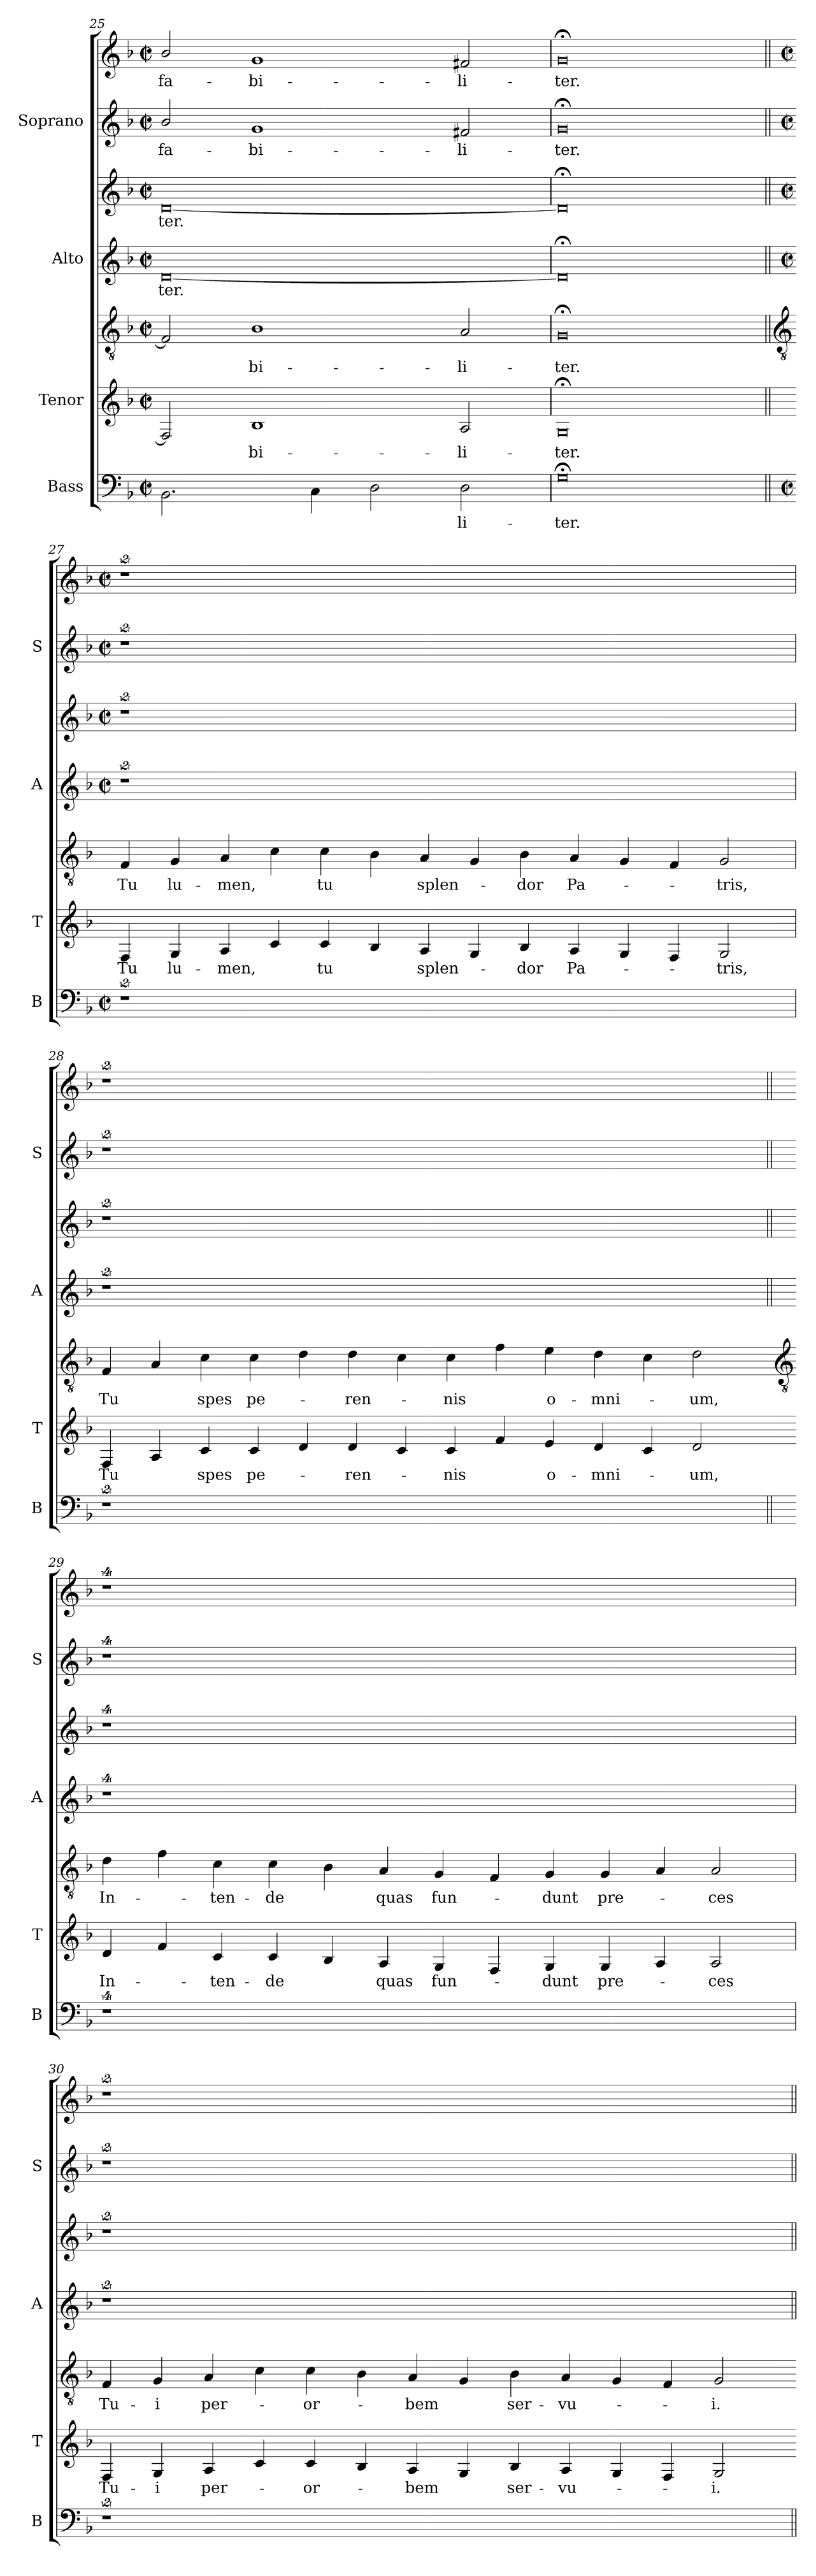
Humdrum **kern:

**kern	**text	**kern	**text	**kern	**text	**kern	**text	**kern	**text	**kern	**text	**kern	**text
*part4	*part4	*part3	*part3	*part3	*part3	*part2	*part2	*part2	*part2	*part1	*part1	*part1	*part1
*staff7	*staff7	*staff6	*staff6	*staff5	*staff5	*staff4	*staff4	*staff3	*staff3	*staff2	*staff2	*staff1	*staff1
*I"Bass	*	*I"Tenor	*	*	*	*I"Alto	*	*	*	*I"Soprano	*	*	*
*I'B	*	*I'T	*	*	*	*I'A	*	*	*	*I'S	*	*	*
*clefF4	*	*	*	*clefGv2	*	*	*	*clefG2	*	*	*	*clefG2	*
*k[b-]	*	*k[b-]	*	*k[b-]	*	*k[b-]	*	*k[b-]	*	*k[b-]	*	*k[b-]	*
*F:	*	*F:	*	*F:	*	*F:	*	*F:	*	*F:	*	*F:	*
*M4/2	*	*M4/2	*	*M4/2	*	*M4/2	*	*M4/2	*	*M4/2	*	*M4/2	*
*met(c|)	*	*met(c|)	*	*met(c|)	*	*met(c|)	*	*met(c|)	*	*met(c|)	*	*met(c|)	*
=25	=25	=25	=25	=25	=25	=25	=25	=25	=25	=25	=25	=25	=25
!	!	!	!	!	!	!	!LO:LY:b	!	!LO:LY:b	!	!LO:LY:b	!	!LO:LY:b
2.BB-\	.	2F]	.	2F]	.	[0d	-ter.	[0d	-ter.	2b-/	fa-	2b-/	fa-
!	!	!	!LO:LY:b	!	!LO:LY:b	!	!	!	!	!	!LO:LY:b	!	!LO:LY:b
.	.	1B-	bi-	1B-	bi-	.	.	.	.	1g	-bi-	1g	-bi-
4C\	.	.	.	.	.	.	.	.	.	.	.	.	.
2D	.	.	.	.	.	.	.	.	.	.	.	.	.
!	!LO:LY:b	!	!LO:LY:b	!	!LO:LY:b	!	!	!	!	!	!LO:LY:b	!	!LO:LY:b
2D	li-	2A	-li-	2A	-li-	.	.	.	.	2f#X	-li-	2f#X	-li-
=26	=26	=26	=26	=26	=26	=26	=26	=26	=26	=26	=26	=26	=26
!	!LO:LY:b	!	!LO:LY:b	!	!LO:LY:b	!	!	!	!	!	!LO:LY:b	!	!LO:LY:b
0G;<	-ter.	0G;<	-ter.	0G;<	-ter.	0d;<]	.	0d;<]	.	0g;<	-ter.	0g;<	-ter.
!!LO:LB:g=z
=27||	=27||	=27||	=27||	=27||	=27||	=27||	=27||	=27||	=27||	=27||	=27||	=27||	=27||
*	*	*	*	*clefGv2	*	*	*	*	*	*	*	*	*
*M4/2	*	*	*	*	*	*M4/2	*	*M4/2	*	*M4/2	*	*M4/2	*
*met(c|)	*	*	*	*	*	*met(c|)	*	*met(c|)	*	*met(c|)	*	*met(c|)	*
!	!	!	!LO:LY:b	!	!LO:LY:b	!	!	!	!	!	!	!	!
2%7r	.	4F	Tu	4F	Tu	2%7r	.	2%7r	.	2%7r	.	2%7r	.
!	!	!	!LO:LY:b	!	!LO:LY:b	!	!	!	!	!	!	!	!
.	.	4G	lu-	4G	lu-	.	.	.	.	.	.	.	.
!	!	!	!LO:LY:b	!	!LO:LY:b	!	!	!	!	!	!	!	!
.	.	4A	-men,	4A	-men,	.	.	.	.	.	.	.	.
.	.	4c	.	4c	.	.	.	.	.	.	.	.	.
!	!	!	!LO:LY:b	!	!LO:LY:b	!	!	!	!	!	!	!	!
.	.	4c	tu	4c	tu	.	.	.	.	.	.	.	.
.	.	4B-	.	4B-	.	.	.	.	.	.	.	.	.
!	!	!	!LO:LY:b	!	!LO:LY:b	!	!	!	!	!	!	!	!
.	.	4A	splen-	4A	splen-	.	.	.	.	.	.	.	.
.	.	4G	.	4G	.	.	.	.	.	.	.	.	.
!	!	!	!LO:LY:b	!	!LO:LY:b	!	!	!	!	!	!	!	!
.	.	4B-	dor	4B-	dor	.	.	.	.	.	.	.	.
!	!	!	!LO:LY:b	!	!LO:LY:b	!	!	!	!	!	!	!	!
.	.	4A	Pa-	4A	Pa-	.	.	.	.	.	.	.	.
.	.	4G	.	4G	.	.	.	.	.	.	.	.	.
.	.	4F	.	4F	.	.	.	.	.	.	.	.	.
!	!	!	!LO:LY:b	!	!LO:LY:b	!	!	!	!	!	!	!	!
.	.	2G	tris,	2G	tris,	.	.	.	.	.	.	.	.
=28	=28	=28	=28	=28	=28	=28	=28	=28	=28	=28	=28	=28	=28
!	!	!	!LO:LY:b	!	!LO:LY:b	!	!	!	!	!	!	!	!
2%7r	.	4F	Tu	4F	Tu	2%7r	.	2%7r	.	2%7r	.	2%7r	.
.	.	4A	.	4A	.	.	.	.	.	.	.	.	.
!	!	!	!LO:LY:b	!	!LO:LY:b	!	!	!	!	!	!	!	!
.	.	4c	spes	4c	spes	.	.	.	.	.	.	.	.
!	!	!	!LO:LY:b	!	!LO:LY:b	!	!	!	!	!	!	!	!
.	.	4c	pe-	4c	pe-	.	.	.	.	.	.	.	.
.	.	4d	.	4d	.	.	.	.	.	.	.	.	.
!	!	!	!LO:LY:b	!	!LO:LY:b	!	!	!	!	!	!	!	!
.	.	4d	ren-	4d	ren-	.	.	.	.	.	.	.	.
.	.	4c	.	4c	.	.	.	.	.	.	.	.	.
!	!	!	!LO:LY:b	!	!LO:LY:b	!	!	!	!	!	!	!	!
.	.	4c	nis	4c	nis	.	.	.	.	.	.	.	.
.	.	4f	.	4f	.	.	.	.	.	.	.	.	.
!	!	!	!LO:LY:b	!	!LO:LY:b	!	!	!	!	!	!	!	!
.	.	4e	o-	4e	o-	.	.	.	.	.	.	.	.
!	!	!	!LO:LY:b	!	!LO:LY:b	!	!	!	!	!	!	!	!
.	.	4d	-mni-	4d	-mni-	.	.	.	.	.	.	.	.
.	.	4c	.	4c	.	.	.	.	.	.	.	.	.
!	!	!	!LO:LY:b	!	!LO:LY:b	!	!	!	!	!	!	!	!
.	.	2d	um,	2d	um,	.	.	.	.	.	.	.	.
!!LO:LB:g=z
=29||	=29||	=29-	=29||	=29-	=29||	=29||	=29||	=29||	=29||	=29||	=29||	=29||	=29||
*	*	*	*	*clefGv2	*	*	*	*	*	*	*	*	*
!	!	!	!LO:LY:b	!	!LO:LY:b	!	!	!	!	!	!	!	!
4%13r	.	4d	In-	4d	In-	4%13r	.	4%13r	.	4%13r	.	4%13r	.
.	.	4f	.	4f	.	.	.	.	.	.	.	.	.
!	!	!	!LO:LY:b	!	!LO:LY:b	!	!	!	!	!	!	!	!
.	.	4c	ten-	4c	ten-	.	.	.	.	.	.	.	.
!	!	!	!LO:LY:b	!	!LO:LY:b	!	!	!	!	!	!	!	!
.	.	4c	-de	4c	-de	.	.	.	.	.	.	.	.
.	.	4B-	.	4B-	.	.	.	.	.	.	.	.	.
!	!	!	!LO:LY:b	!	!LO:LY:b	!	!	!	!	!	!	!	!
.	.	4A	quas	4A	quas	.	.	.	.	.	.	.	.
!	!	!	!LO:LY:b	!	!LO:LY:b	!	!	!	!	!	!	!	!
.	.	4G	fun-	4G	fun-	.	.	.	.	.	.	.	.
.	.	4F	.	4F	.	.	.	.	.	.	.	.	.
!	!	!	!LO:LY:b	!	!LO:LY:b	!	!	!	!	!	!	!	!
.	.	4G	dunt	4G	dunt	.	.	.	.	.	.	.	.
!	!	!	!LO:LY:b	!	!LO:LY:b	!	!	!	!	!	!	!	!
.	.	4G	pre-	4G	pre-	.	.	.	.	.	.	.	.
.	.	4A	.	4A	.	.	.	.	.	.	.	.	.
!	!	!	!LO:LY:b	!	!LO:LY:b	!	!	!	!	!	!	!	!
.	.	2A	ces	2A	ces	.	.	.	.	.	.	.	.
=30	=30	=30	=30	=30	=30	=30	=30	=30	=30	=30	=30	=30	=30
!	!	!	!LO:LY:b	!	!LO:LY:b	!	!	!	!	!	!	!	!
2%7r	.	4F	Tu-	4F	Tu-	2%7r	.	2%7r	.	2%7r	.	2%7r	.
!	!	!	!LO:LY:b	!	!LO:LY:b	!	!	!	!	!	!	!	!
.	.	4G	-i	4G	-i	.	.	.	.	.	.	.	.
!	!	!	!LO:LY:b	!	!LO:LY:b	!	!	!	!	!	!	!	!
.	.	4A	per-	4A	per-	.	.	.	.	.	.	.	.
.	.	4c	.	4c	.	.	.	.	.	.	.	.	.
!	!	!	!LO:LY:b	!	!LO:LY:b	!	!	!	!	!	!	!	!
.	.	4c	-or-	4c	-or-	.	.	.	.	.	.	.	.
.	.	4B-	.	4B-	.	.	.	.	.	.	.	.	.
!	!	!	!LO:LY:b	!	!LO:LY:b	!	!	!	!	!	!	!	!
.	.	4A	bem	4A	bem	.	.	.	.	.	.	.	.
.	.	4G	.	4G	.	.	.	.	.	.	.	.	.
!	!	!	!LO:LY:b	!	!LO:LY:b	!	!	!	!	!	!	!	!
.	.	4B-	ser-	4B-	ser-	.	.	.	.	.	.	.	.
!	!	!	!LO:LY:b	!	!LO:LY:b	!	!	!	!	!	!	!	!
.	.	4A	-vu-	4A	-vu-	.	.	.	.	.	.	.	.
.	.	4G	.	4G	.	.	.	.	.	.	.	.	.
.	.	4F	.	4F	.	.	.	.	.	.	.	.	.
!	!	!	!LO:LY:b	!	!LO:LY:b	!	!	!	!	!	!	!	!
.	.	2G	i.	2G	i.	.	.	.	.	.	.	.	.
=||	=||	=-	=||	=-	=||	=||	=||	=||	=||	=||	=||	=||	=||
*-	*-	*-	*-	*-	*-	*-	*-	*-	*-	*-	*-	*-	*-
